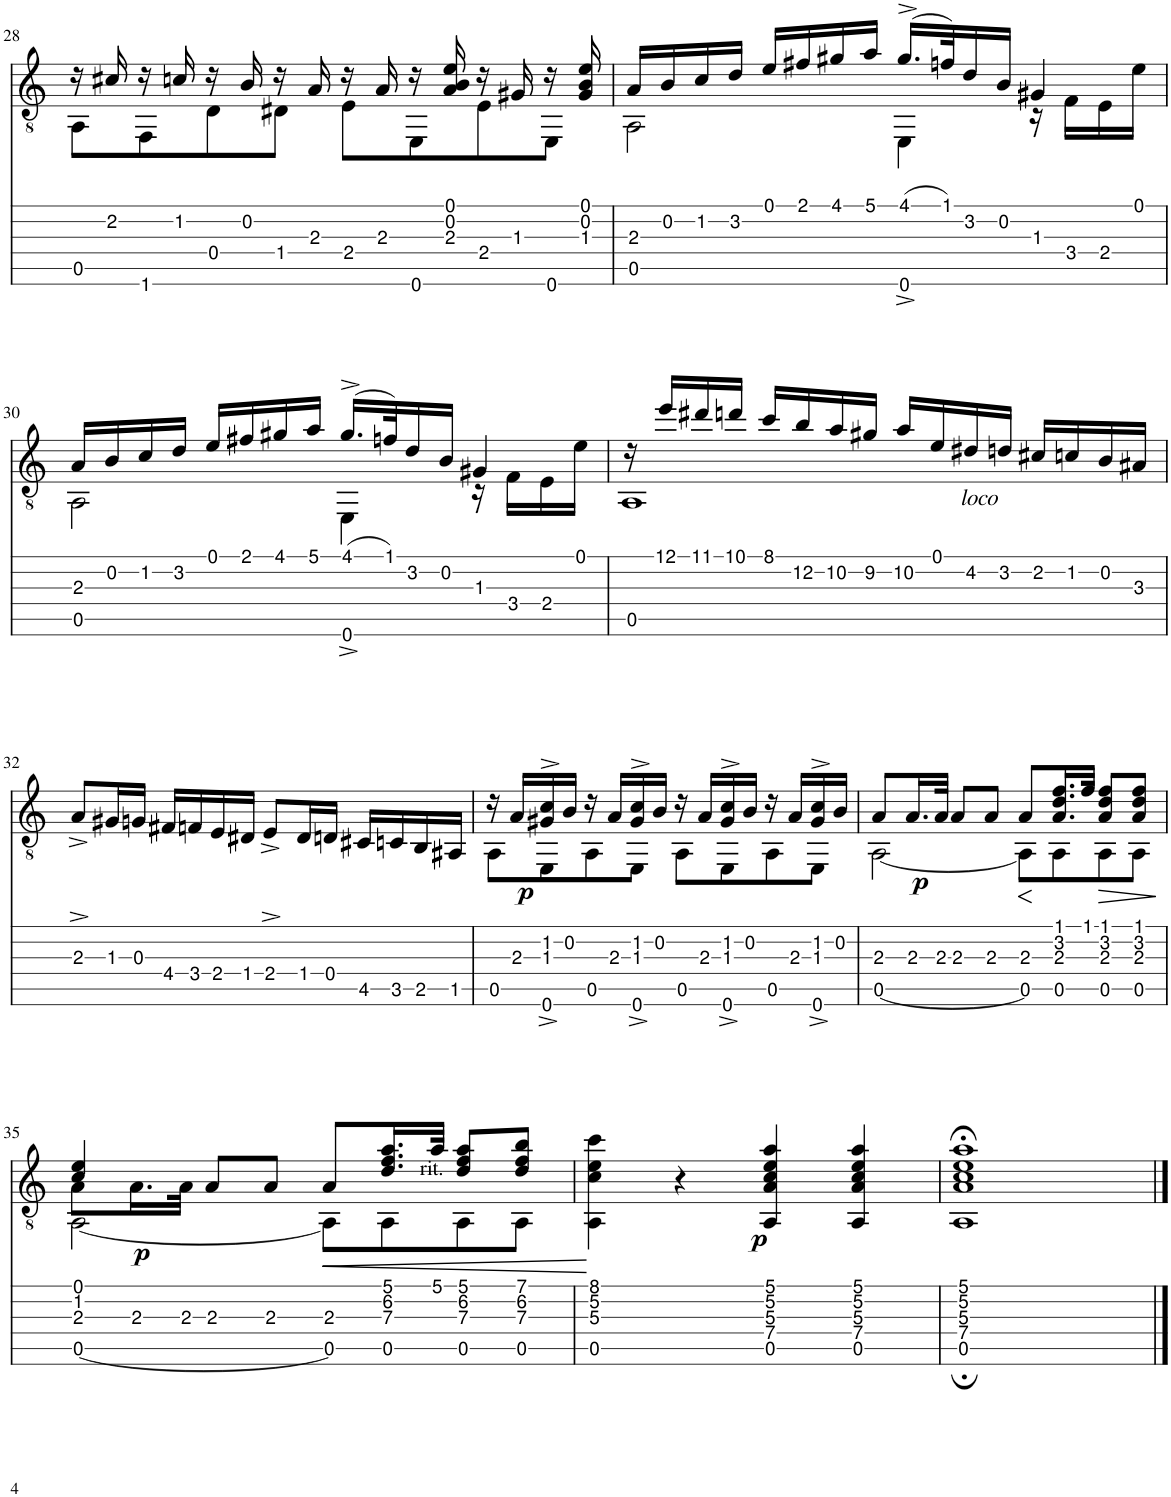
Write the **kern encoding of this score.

**kern	**kern	**dynam
*part1	*part1	*part1
*staff2	*staff1	*staff1/2
*I"Guitar	*	*
*I'Guit.	*	*
!!LO:PB:g=z
*	*clefGv2	*
*k[]	*k[]	*
*M4/4	*M4/4	*
*met(c)	*met(c)	*
=28	=28	=28
*^	*^	*
16r	8AAL	16r	8AA\L	.
16c#X	.	16c#X/	.	.
16r	8FFJ	16r	8FF\	.
16cn	.	16cn/	.	.
16r	8DL	16r	8D\	.
16B	.	16B/	.	.
16r	8D#XJ	16r	8D#X\J	.
16A	.	16A/	.	.
16r	8EL	16r	8E\L	.
16A	.	16A/	.	.
16r	8EEJ	16r	8EE\	.
16A 16B 16e	.	16A/ 16B/ 16e/	.	.
16r	8EL	16r	8E\	.
16G#X	.	16G#X/	.	.
16r	8EEJ	16r	8EE\J	.
16G# 16B 16e	.	16G#/ 16B/ 16e/	.	.
=29	=29	=29	=29	=29
16ALL	2AA	16A/LL	2AA\	.
16BJ	.	16B/	.	.
16cL	.	16c/	.	.
16dJJ	.	16d/JJ	.	.
16eLL	.	16e/LL	.	.
16f#J	.	16f#X/	.	.
16g#L	.	16g#X/	.	.
16aJJ	.	16a/JJ	.	.
16.g#^LL	4EE	(16.g#^/LL	4EE\	.
32fJk	.	32fn/K)	.	.
16dL	.	16d/	.	.
16BJJ	.	16B/JJ	.	.
4G#	16r	4G#X/	16r	.
.	16FLL	.	16F\LL	.
.	16E	.	16E\	.
.	16eJJ	.	16e\JJ	.
!!LO:LB:g=z	!!
=30	=30	=30	=30	=30
16ALL	2AA	16A/LL	2AA\	.
16BJ	.	16B/	.	.
16cL	.	16c/	.	.
16dJJ	.	16d/JJ	.	.
16eLL	.	16e/LL	.	.
16f#XJ	.	16f#X/	.	.
16g#XL	.	16g#X/	.	.
16aJJ	.	16a/JJ	.	.
16.g#^LL	4EE	(16.g#^/LL	4EE\	.
32fnJk	.	32fn/K)	.	.
16dL	.	16d/	.	.
16BJJ	.	16B/JJ	.	.
4G#X	16r	4G#X/	16r	.
.	16FLL	.	16F\LL	.
.	16E	.	16E\	.
.	16eJJ	.	16e\JJ	.
=31	=31	=31	=31	=31
16r	1AA	16r	1AA	.
16eeLL	.	16ee/LL	.	.
16dd#	.	16dd#X/	.	.
16ddJJ	.	16ddn/JJ	.	.
16ccLL	.	16cc/LL	.	.
16bJ	.	16b/	.	.
16aL	.	16a/	.	.
16g#JJ	.	16g#X/JJ	.	.
16aLL	.	16a/LL	.	.
16eJ	.	16e/	.	.
!	!	!LO:TX:b:i:t=loco	!	!
16d#L	.	16d#X/	.	.
16dJJ	.	16dn/JJ	.	.
16c#LL	.	16c#X/LL	.	.
16cJ	.	16cn/	.	.
16BL	.	16B/	.	.
16A#JJ	.	16A#X/JJ	.	.
*v	*v	*	*	*
*	*v	*v	*
!!LO:LB:g=z
=32	=32	=32
8A^L	8A^/L	.
16G#L	16G#X/L	.
16GJJ	16Gn/JJ	.
16F#LL	16F#X/LL	.
16FJ	16Fn/	.
16EL	16E/	.
16D#JJ	16D#X/JJ	.
8E^L	8E^/L	.
16D#L	16D#/L	.
16DJJ	16Dn/JJ	.
16C#LL	16C#X/LL	.
16CJ	16Cn/	.
16BBL	16BB/	.
16AA#JJ	16AA#X/JJ	.
=33	=33	=33
*^	*^	*
16r	8AAL	16r	8AA\L	.
!	!	!	!	!LO:DY:b
16ALL	.	16A/LL	.	p
16G#^\ 16c^\	8EEJ	16G#X/^ 16c/^	8EE\	.
16BJJ	.	16B/JJ	.	.
16r	8AAL	16r	8AA\	.
16ALL	.	16A/LL	.	.
16G#^\ 16c^\	8EEJ	16G#/^ 16c/^	8EE\J	.
16BJJ	.	16B/JJ	.	.
16r	8AAL	16r	8AA\L	.
16ALL	.	16A/LL	.	.
16G#^\ 16c^\	8EEJ	16G#/^ 16c/^	8EE\	.
16BJJ	.	16B/JJ	.	.
16r	8AAL	16r	8AA\	.
16ALL	.	16A/LL	.	.
16G#^\ 16c^\	8EEJ	16G#/^ 16c/^	8EE\J	.
16BJJ	.	16B/JJ	.	.
=34	=34	=34	=34	=34
8AL	[2AA	8A/L	[2AA\	.
!	!	!	!	!LO:DY:b
16.AL	.	16.A/L	.	p
32AJJk	.	32A/JJk	.	.
8AL	.	8A/L	.	.
8AJ	.	8A/J	.	.
!	!	!	!	!LO:HP:b
8AL	8AAL]	8A/L	8AA\L]	<
16.A\ 16.d\ 16.f\L	8AAJ	16.A/ 16.d/ 16.f/L	8AA\	.
32fJJk	.	32f/JJk	.	.
!	!	!	!	!LO:HP:b
8A\ 8d\ 8f\L	8AAL	8A/ 8d/ 8f/L	8AA\	>
8A\ 8d\ 8f\J	8AAJ	8A/ 8d/ 8f/J	8AA\J	.
*v	*v	*	*	*
*	*v	*v	*
.	.	[ ]
!!LO:LB:g=z
=35	=35	=35
*^	*^	*
*	*^	*	*^	*
8AL	[2AA	4c 4e	8A\L	[2AA\	4c/ 4e/	.
!	!	!	!	!	!	!LO:DY:b
16.AL	.	.	16.A\L	.	.	p
32AJJk	.	.	32A\JJk	.	.	.
8AL	.	4r	8A/L	.	4ryy	.
8AJ	.	.	8A/J	.	.	.
!	!	!	!	!	!	!LO:HP:b
8AL	8AAL]	2r	8A/L	8AA\L]	2ryy	<
16.d\ 16.f\ 16.a\L	8AAJ	.	16.d/ 16.f/ 16.a/L	8AA\	.	.
!	!	!	!LO:TX:a:t=rit.	!	!	!
32aJJk	.	.	32a/JJk	.	.	.
8d\ 8f\ 8a\L	8AAL	.	8d/ 8f/ 8a/L	8AA\	.	.
8d\ 8f\ 8b\J	8AAJ	.	8d/ 8f/ 8b/J	8AA\J	.	.
*v	*v	*v	*	*	*	*
*	*v	*v	*v	*
.	.	[
=36	=36	=36
4AA 4c 4e 4cc	4AA\ 4c\ 4e\ 4cc\	.
4r	4r	.
!	!	!LO:DY:b
4AA 4A 4c 4e 4a	4AA/ 4A/ 4c/ 4e/ 4a/	p
4AA 4A 4c 4e 4a	4AA/ 4A/ 4c/ 4e/ 4a/	.
=37	=37	=37
1AA; 1A; 1c; 1e; 1a;	1AA;< 1A;< 1c;< 1e;< 1a;<	.
==	==	==
*-	*-	*-
